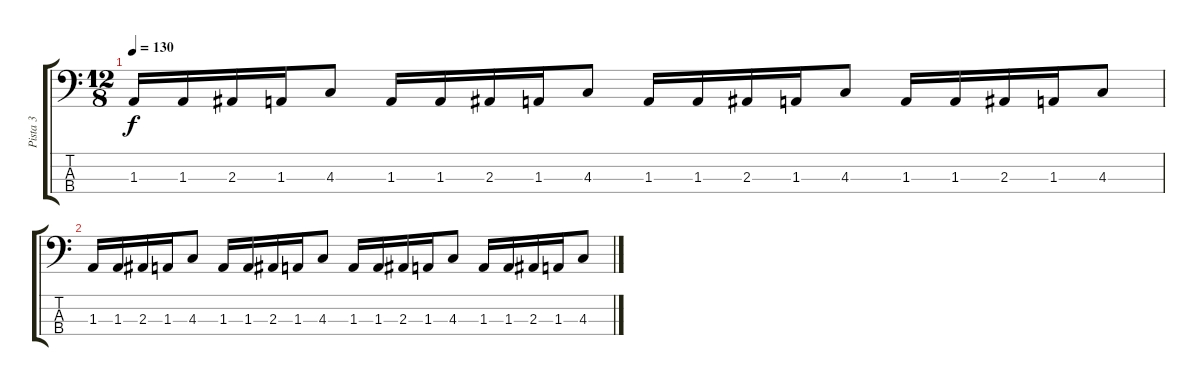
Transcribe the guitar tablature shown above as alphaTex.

\track ("Pista 3" "Pista 3") {instrument electricbassfinger}
\staff {score tabs}
\tuning (Gb2 Db2 Ab1 Eb1) {hide}
\ts (12 8)
\tempo 130
\clef f4
\ks c
1.3.16{dy f} 1.3.16 2.3.16 1.3.16 4.3.8 1.3.16 1.3.16 2.3.16 1.3.16 4.3.8 1.3.16 1.3.16 2.3.16 1.3.16 4.3.8 1.3.16 1.3.16 2.3.16 1.3.16 4.3.8 |
1.3.16 1.3.16 2.3.16 1.3.16 4.3.8 1.3.16 1.3.16 2.3.16 1.3.16 4.3.8 1.3.16 1.3.16 2.3.16 1.3.16 4.3.8 1.3.16 1.3.16 2.3.16 1.3.16 4.3.8
